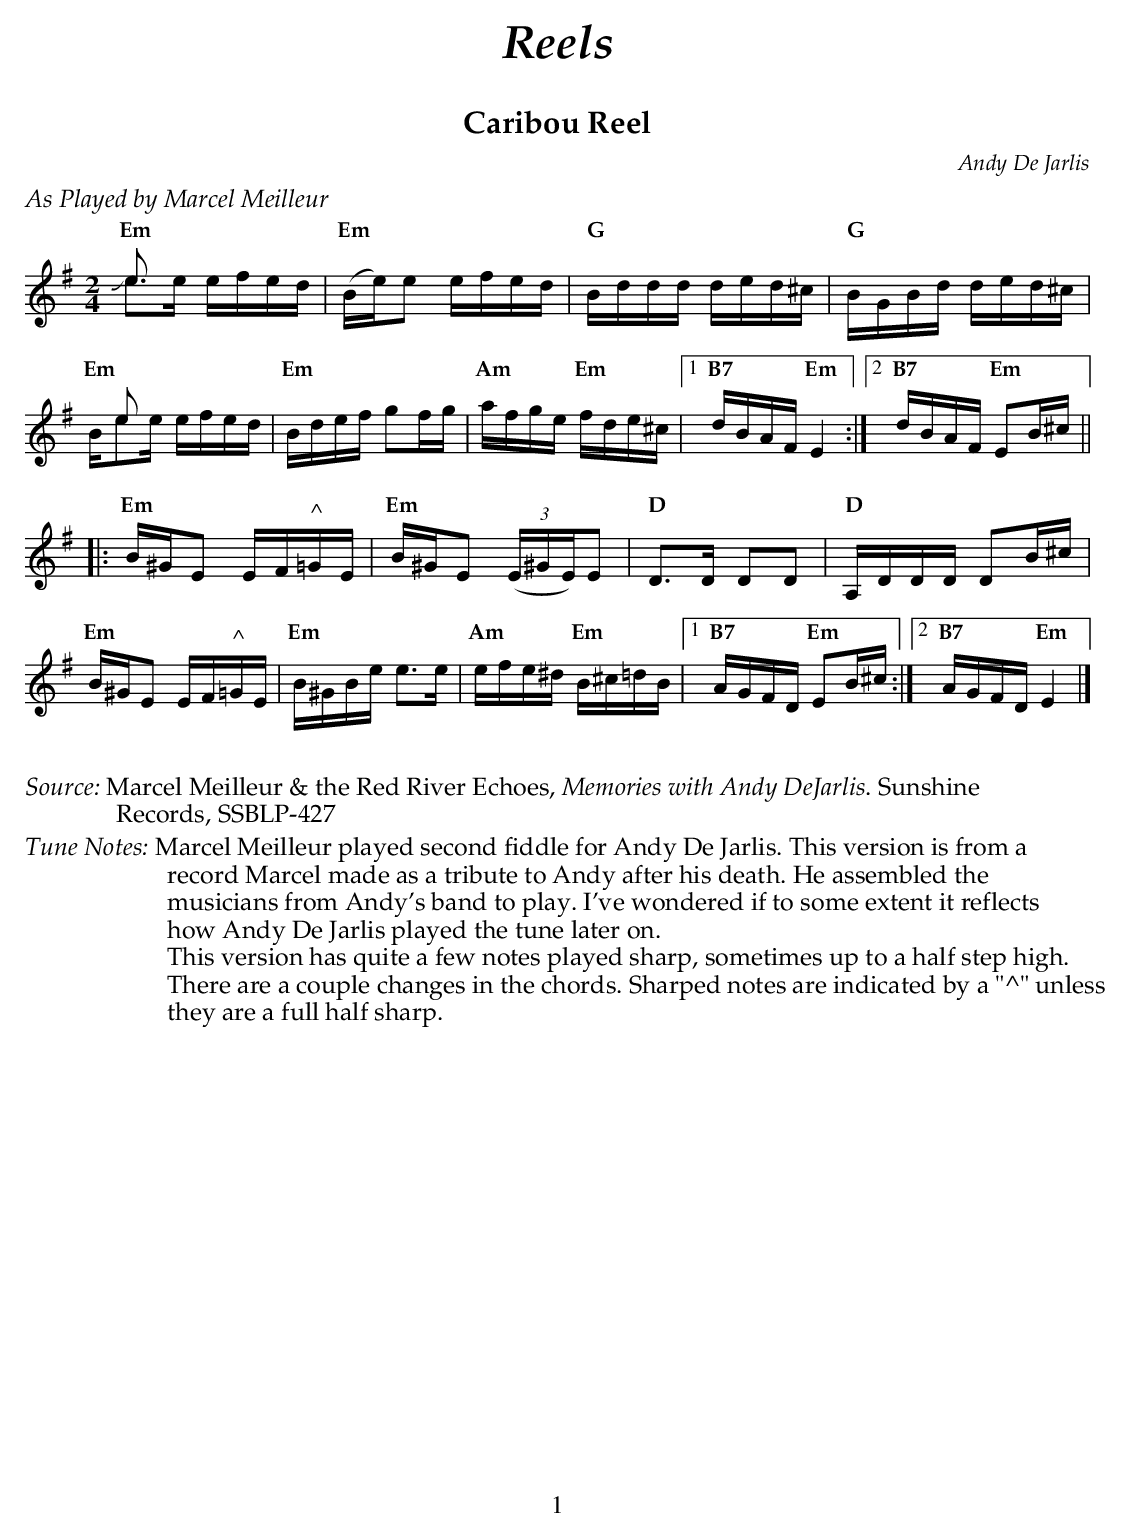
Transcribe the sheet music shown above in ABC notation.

X:1
T:Caribou Reel
C:Andy De Jarlis
U:s = !slide!
U:t = !trill!
M:2/4
L:1/16
K:Em
%%text $2As Played by Marcel Meilleur$0
(&"Em" !slide!e2>x2 x4 & e2>e2 efed  &)          | "Em" (Be)e2 efed |"G" Bddd ded^c | "G" BGBd ded^c |
  (& "Em"  xe2x x4 &  Be2e efed  &)              | "Em" Bdef g2fg   | "Am" afge "Em" fde^c \
|1 "B7" dBAF "Em"E4    :|2 "B7" dBAF "Em" E2B^c ||
|: "Em" B^GE2 EF"^^"=GE | "Em" B^GE2 (3(E^GE)E2  | "D" D3D D2D2     | "D" A,DDD D2B^c |
   "Em" B^GE2 EF"^^"=GE | "Em" B^GBe e3e         | "Am" efe^d "Em" B^c=dB \
|1 "B7" AGFD "Em" E2B^c  :|2 "B7" AGFD "Em" E4     |]
